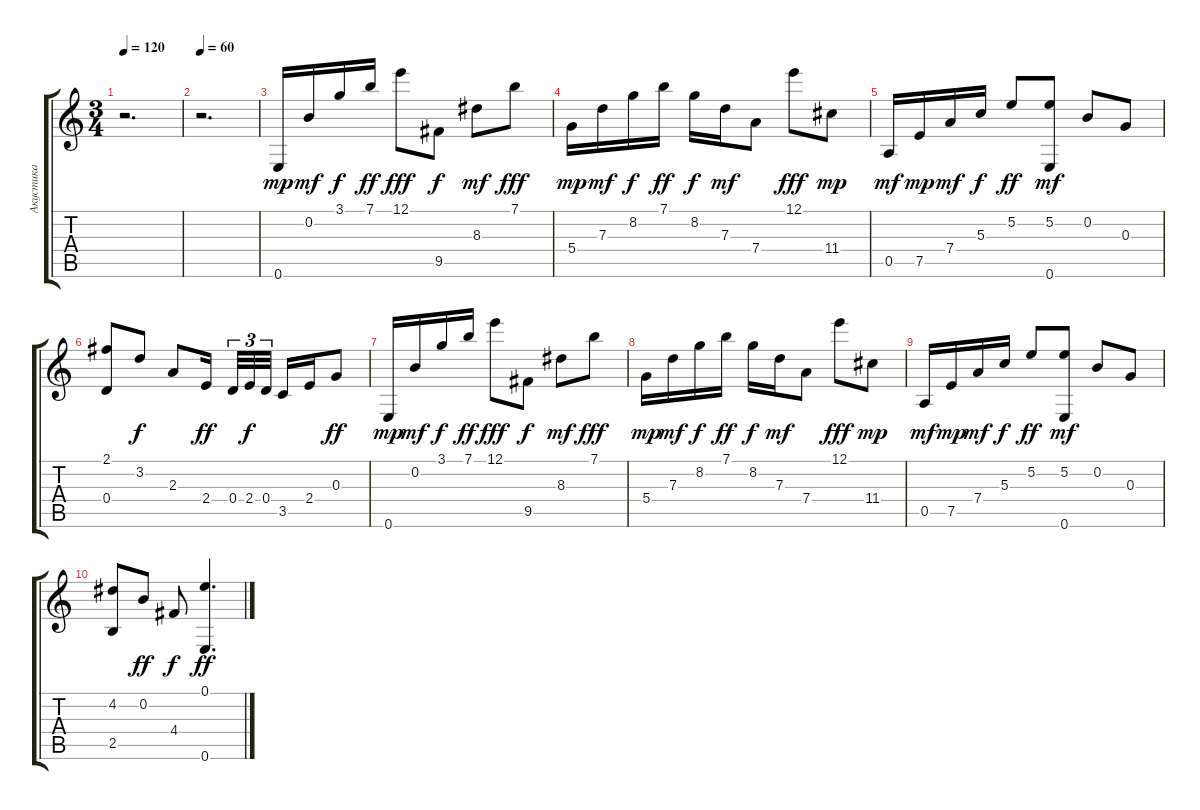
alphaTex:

\track ("Акустика" "Акустика") {instrument acousticguitarsteel}
\staff {score tabs}
\tuning (E4 B3 G3 D3 A2 E2) {hide}
\ts (3 4)
\tempo 120
\clef g2
\ks c
r.2{d dy f} |
\tempo 60
r.2{d} |
0.6.16{dy mp volume 16} 0.2.16{dy mf} 3.1.16{dy f} 7.1.16{dy ff} 12.1.8{dy fff} 9.5.8{dy f} 8.3.8{dy mf} 7.1.8{dy fff} |
5.4.16{dy mp} 7.3.16{dy mf} 8.2.16{dy f} 7.1.16{dy ff} 8.2.16{dy f} 7.3.16{dy mf} 7.4.8 12.1.8{dy fff} 11.4.8{dy mp} |
0.5.16{dy mf} 7.5.16{dy mp} 7.4.16{dy mf} 5.3.16{dy f} 5.2.8{dy ff} (5.2 0.6).8{dy mf} 0.2.8 0.3.8 |
(2.1 0.4).8 3.2.8{dy f} 2.3.8 2.4.16{dy ff beam splitsecondary} 0.4.32{tu (3 2)} 2.4.32{tu (3 2) dy f} 0.4.32{tu (3 2)} 3.5.16 2.4.16 0.3.8{dy ff} |
0.6.16{dy mp} 0.2.16{dy mf} 3.1.16{dy f} 7.1.16{dy ff} 12.1.8{dy fff} 9.5.8{dy f} 8.3.8{dy mf} 7.1.8{dy fff} |
5.4.16{dy mp} 7.3.16{dy mf} 8.2.16{dy f} 7.1.16{dy ff} 8.2.16{dy f} 7.3.16{dy mf} 7.4.8 12.1.8{dy fff} 11.4.8{dy mp} |
0.5.16{dy mf} 7.5.16{dy mp} 7.4.16{dy mf} 5.3.16{dy f} 5.2.8{dy ff} (5.2 0.6).8{dy mf} 0.2.8 0.3.8 |
(4.2 2.5).8 0.2.8{dy ff} 4.4.8{dy f} (0.1 0.6).4{d dy ff}
